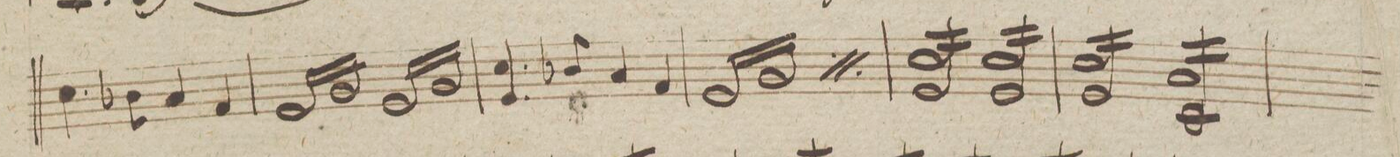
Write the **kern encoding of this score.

**kern	**dynam
*I"Violino 2do	*
*clefG2	*
*k[]	*
*met(c|)	*
*M2/2	*
4.cc\	.
8b-X\	.
4a/	.
4f/	.
=11	=11
*tremolo	*
16e/LL	.
16g/	.
16e/	.
16g/	.
16e/	.
16g/	.
16e/	.
16g/JJ	.
16e/LL	.
16g/	.
16e/	.
16g/	.
16e/	.
16g/	.
16e/	.
16g/JJ	.
=12	=12
4.cc/ 4.e/	.
8b-X/	.
4a/	.
4f/	.
=13	=13
16e/LL	.
16g/	.
16e/	.
16g/	.
16e/	.
16g/	.
16e/	.
16g/JJ	.
*rep	*
16e/LL	.
16g/	.
16e/	.
16g/	.
16e/	.
16g/	.
16e/	.
16g/JJ	.
*Xrep	*
=14	=14
16cc/LL 16e/	.
16cc/ 16e/	.
16cc/ 16e/	.
16cc/ 16e/	.
16cc/ 16e/	.
16cc/ 16e/	.
16cc/ 16e/	.
16cc/JJ 16e/	.
16cc/LL 16e/	.
16cc/ 16e/	.
16cc/ 16e/	.
16cc/ 16e/	.
16cc/ 16e/	.
16cc/ 16e/	.
16cc/ 16e/	.
16cc/JJ 16e/	.
=15	=15
16cc/LL 16e/	.
16cc/ 16e/	.
16cc/ 16e/	.
16cc/ 16e/	.
16cc/ 16e/	.
16cc/ 16e/	.
16cc/ 16e/	.
16cc/JJ 16e/	.
16a/LL 16c/	.
16a/ 16c/	.
16a/ 16c/	.
16a/ 16c/	.
16a/ 16c/	.
16a/ 16c/	.
16a/ 16c/	.
16a/JJ 16c/	.
=16	=16
*-	*-
